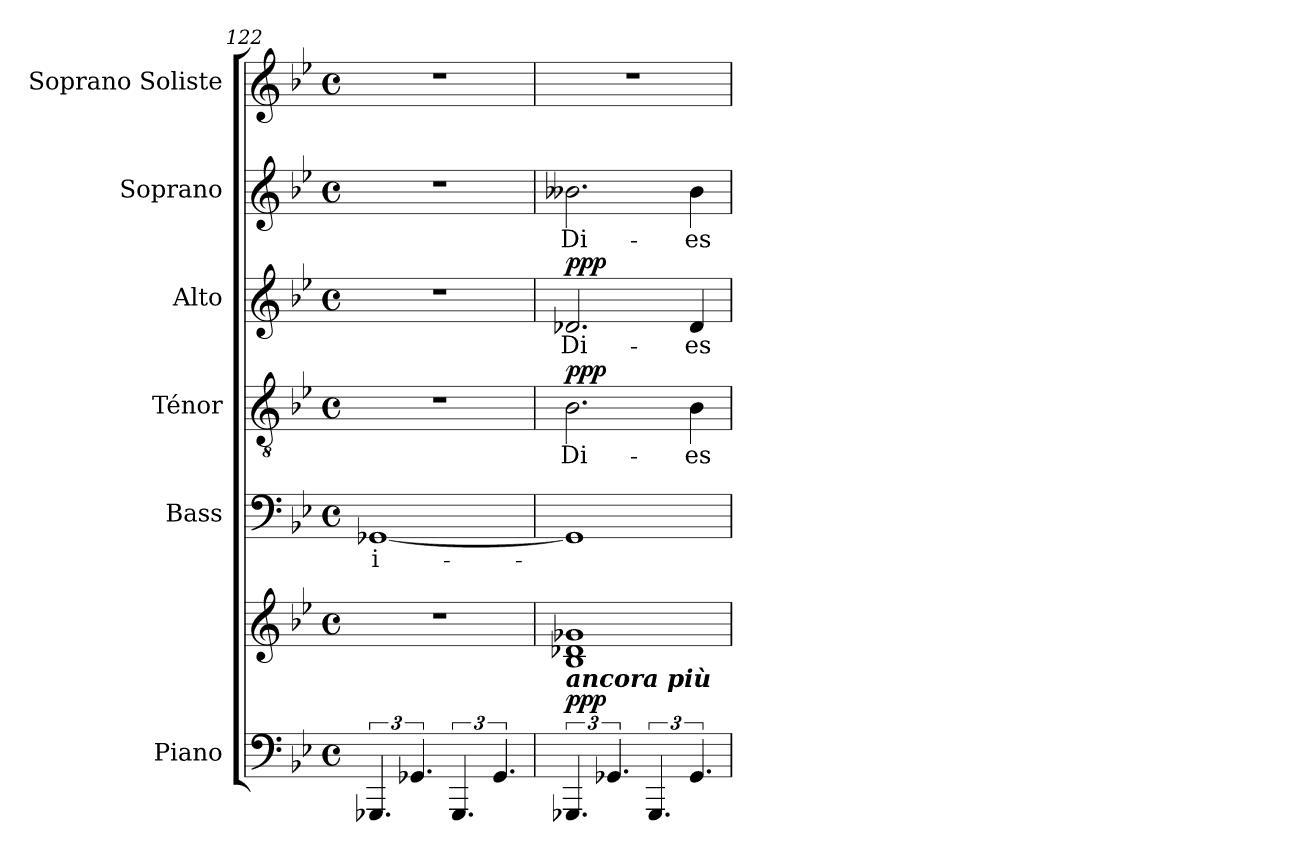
**kern	**kern	**dynam	**kern	**text	**kern	**text	**dynam	**kern	**text	**dynam	**kern	**text	**dynam	**kern
*part6	*part6	*part6	*part5	*part5	*part4	*part4	*part4	*part3	*part3	*part3	*part2	*part2	*part2	*part1
*staff7	*staff6	*staff6/7	*staff5	*staff5	*staff4	*staff4	*staff4	*staff3	*staff3	*staff3	*staff2	*staff2	*staff2	*staff1
*I"Piano	*	*	*I"Bass	*	*I"Ténor	*	*	*I"Alto	*	*	*I"Soprano	*	*	*I"Soprano Soliste
*I'Pno.	*	*	*I'B.	*	*I'T.	*	*	*I'A.	*	*	*I'S.	*	*	*
*clefF4	*clefG2	*	*clefF4	*	*clefGv2	*	*	*clefG2	*	*	*clefG2	*	*	*clefG2
*	*	*	*	*	*	*	*	*	*	*	*ITrd2c3	*	*	*
*k[b-e-]	*k[b-e-]	*	*k[b-e-]	*	*k[b-e-]	*	*	*k[b-e-]	*	*	*k[f#]	*	*	*k[b-e-]
*M4/4	*M4/4	*	*M4/4	*	*M4/4	*	*	*M4/4	*	*	*M4/4	*	*	*M4/4
*met(c)	*met(c)	*	*met(c)	*	*met(c)	*	*	*met(c)	*	*	*met(c)	*	*	*met(c)
=122	=122	=122	=122	=122	=122	=122	=122	=122	=122	=122	=122	=122	=122	=122
6.GGG-X/	1r	.	[1GG-X	i-	1r	.	.	1r	.	.	1r	.	.	1r
6.GG-X/	.	.	.	.	.	.	.	.	.	.	.	.	.	.
6.GGG-/	.	.	.	.	.	.	.	.	.	.	.	.	.	.
6.GG-/	.	.	.	.	.	.	.	.	.	.	.	.	.	.
=123	=123	=123	=123	=123	=123	=123	=123	=123	=123	=123	=123	=123	=123	=123
!LO:TX:a:Bi:t=ancora   più	!	!	!	!	!	!	!	!	!	!	!	!	!	!
!	!	!LO:DY:a=2	!	!	!	!	!LO:DY:a	!	!	!LO:DY:a	!	!	!LO:DY:a	!
6.GGG-X/	1B- 1d-X 1g-X	ppp	1GG-]	.	2.B-\	Di-	ppp	2.d-X/	Di-	ppp	2.g-Xi\	Di-	other-dynamics	1r
6.GG-X/	.	.	.	.	.	.	.	.	.	.	.	.	.	.
6.GGG-/	.	.	.	.	.	.	.	.	.	.	.	.	.	.
6.GG-/	.	.	.	.	4B-\	-es	.	4d-/	-es	.	4g-i\	-es	.	.
=	=	=	=	=	=	=	=	=	=	=	=	=	=	=
*-	*-	*-	*-	*-	*-	*-	*-	*-	*-	*-	*-	*-	*-	*-
